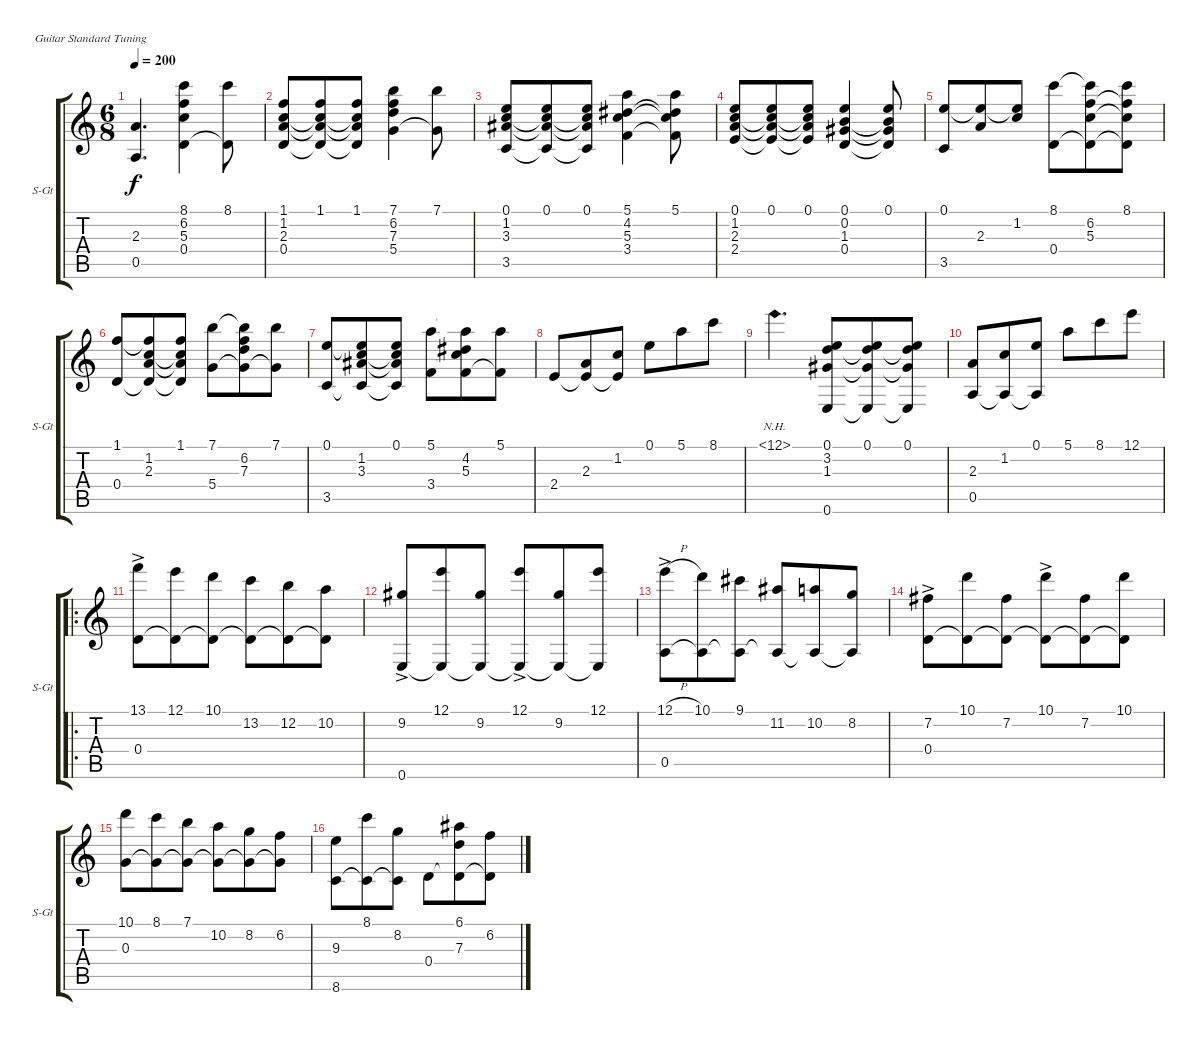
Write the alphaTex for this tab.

\bracketExtendMode groupsimilarinstruments
\useSystemSignSeparator
\singleTrackTrackNamePolicy allsystems
\multiTrackTrackNamePolicy allsystems
\firstSystemTrackNameOrientation horizontal
\otherSystemsTrackNameOrientation horizontal
\track ("Äîðîæêà 1" "S-Gt") {instrument acousticguitarsteel}
\staff {score tabs}
\tuning (E4 B3 G3 D3 A2 E2)
\ts (6 8)
\tempo 200
\clef g2
\ks c
(2.3 0.5).4{d dy f} (8.1 6.2 5.3 0.4).4 (8.1 0.4{t}).8 |
(1.1 1.2 2.3 0.4).8 (1.1 1.2{t} 2.3{t} 0.4{t}).8 (1.1 1.2{t} 2.3{t} 0.4{t}).8 (7.1 6.2 7.3 5.4).4 (7.1 5.4{t}).8 |
(0.1 1.2 3.3 3.5).8 (0.1 1.2{t} 3.3{t} 3.5{t}).8 (0.1 1.2{t} 3.3{t} 3.5{t}).8 (5.1 4.2 5.3 3.4).4 (5.1 4.2{t} 5.3{t} 3.4{t}).8 |
(0.1 1.2 2.3 2.4).8 (0.1 1.2{t} 2.3{t} 2.4{t}).8 (0.1 1.2{t} 2.3{t} 2.4{t}).8 (0.1 0.2 1.3 0.4).4 (0.1 0.2{t} 1.3{t} 0.4{t}).8 |
(0.1 3.5).8 (0.1{t} 2.3).8 (0.1{t} 1.2).8 (8.1 0.4).8 (8.1{t} 6.2 5.3 0.4{t}).8 (8.1 6.2{t} 5.3{t} 0.4{t}).8 |
(1.1 0.4).8 (1.1{t} 1.2 2.3 0.4{t}).8 (1.1 1.2{t} 2.3{t} 0.4{t}).8 (7.1 5.4).8 (7.1{t} 6.2 7.3 5.4{t}).8 (7.1 5.4{t}).8 |
(0.1 3.5).8 (0.1{t} 1.2 3.3 3.5{t}).8 (0.1 1.2{t} 3.3{t} 3.5{t}).8 (5.1 3.4).8 (5.1{t} 4.2 5.3 3.4{t}).8 (5.1 3.4{t}).8 |
2.4.8 (2.3 2.4{t}).8 (1.2 2.4{t}).8 0.1.8 5.1.8 8.1.8 |
12.1{nh}.4{d} (0.1 3.2 1.3 0.6).8 (0.1 3.2{t} 1.3{t} 0.6{t}).8 (0.1 3.2{t} 1.3{t} 0.6{t}).8 |
(2.3 0.5).8 (1.2 0.5{t}).8 (0.1 0.5{t}).8 5.1.8 8.1.8 12.1.8 |
\ro
(13.1{ac} 0.4).8 (12.1 0.4{t}).8 (10.1 0.4{t}).8 (13.2 0.4{t}).8 (12.2 0.4{t}).8 (10.2 0.4{t}).8 |
(9.2{ac} 0.6).8 (12.1 0.6{t}).8 (9.2 0.6{t}).8 (12.1{ac} 0.6{t}).8 (9.2 0.6{t}).8 (12.1 0.6{t}).8 |
(12.1{h ac} 0.5).8 (10.1 0.5{t}).8 (9.1 0.5{t}).8 (11.2 0.5{t}).8 (10.2 0.5{t}).8 (8.2 0.5{t}).8 |
(7.2{ac} 0.4).8 (10.1 0.4{t}).8 (7.2 0.4{t}).8 (10.1{ac} 0.4{t}).8 (7.2 0.4{t}).8 (10.1 0.4{t}).8 |
(10.1 0.3).8 (8.1 0.3{t}).8 (7.1 0.3{t}).8 (10.2 0.3{t}).8 (8.2 0.3{t}).8 (6.2 0.3{t}).8 |
(9.3 8.6).8 (8.1 8.6{t}).8 (8.2 8.6{t}).8 0.4.8 (6.1 7.3 0.4{t}).8 (6.2 0.4{t}).8
